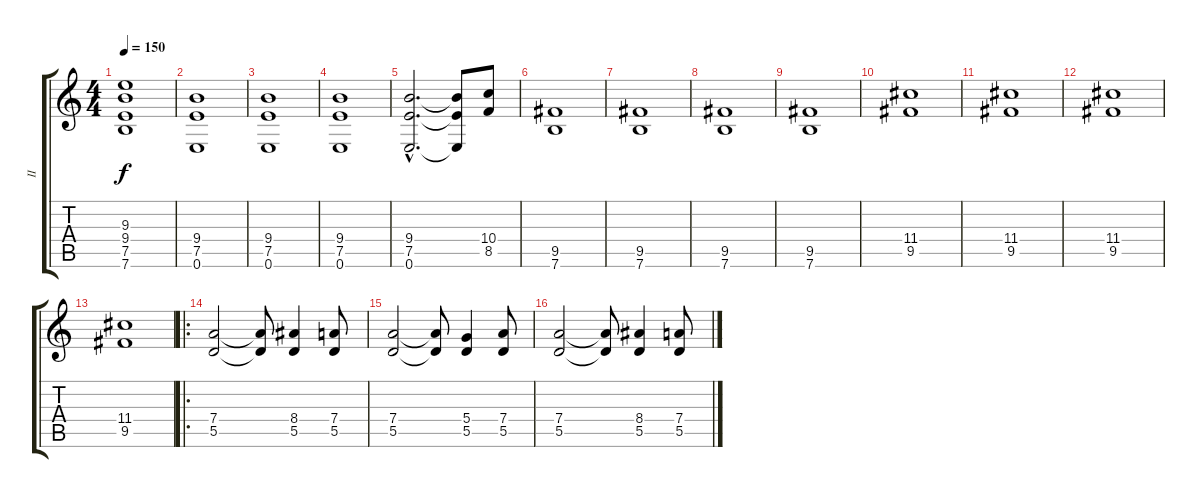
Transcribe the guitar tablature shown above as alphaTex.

\track ("II" "II") {instrument distortionguitar}
\staff {score tabs}
\tuning (E4 B3 G3 D3 A2 E2) {hide}
\ts (4 4)
\tempo 150
\clef g2
\ks c
(9.3 9.4 7.5 7.6).1{dy f} |
(9.4 7.5 0.6).1 |
(9.4 7.5 0.6).1 |
(9.4 7.5 0.6).1 |
(9.4{hac} 7.5{hac} 0.6{hac}).2{d} (9.4{t} 7.5{t} 0.6{t}).8 (10.4 8.5).8 |
(9.5 7.6).1 |
(9.5 7.6).1 |
(9.5 7.6).1 |
(9.5 7.6).1 |
(11.4 9.5).1 |
(11.4 9.5).1 |
(11.4 9.5).1 |
(11.4 9.5).1 |
\ro
(7.4 5.5).2 (7.4{t} 5.5{t}).8 (8.4 5.5).4 (7.4 5.5).8 |
(7.4 5.5).2 (7.4{t} 5.5{t}).8 (5.4 5.5).4 (7.4 5.5).8 |
(7.4 5.5).2 (7.4{t} 5.5{t}).8 (8.4 5.5).4 (7.4 5.5).8
